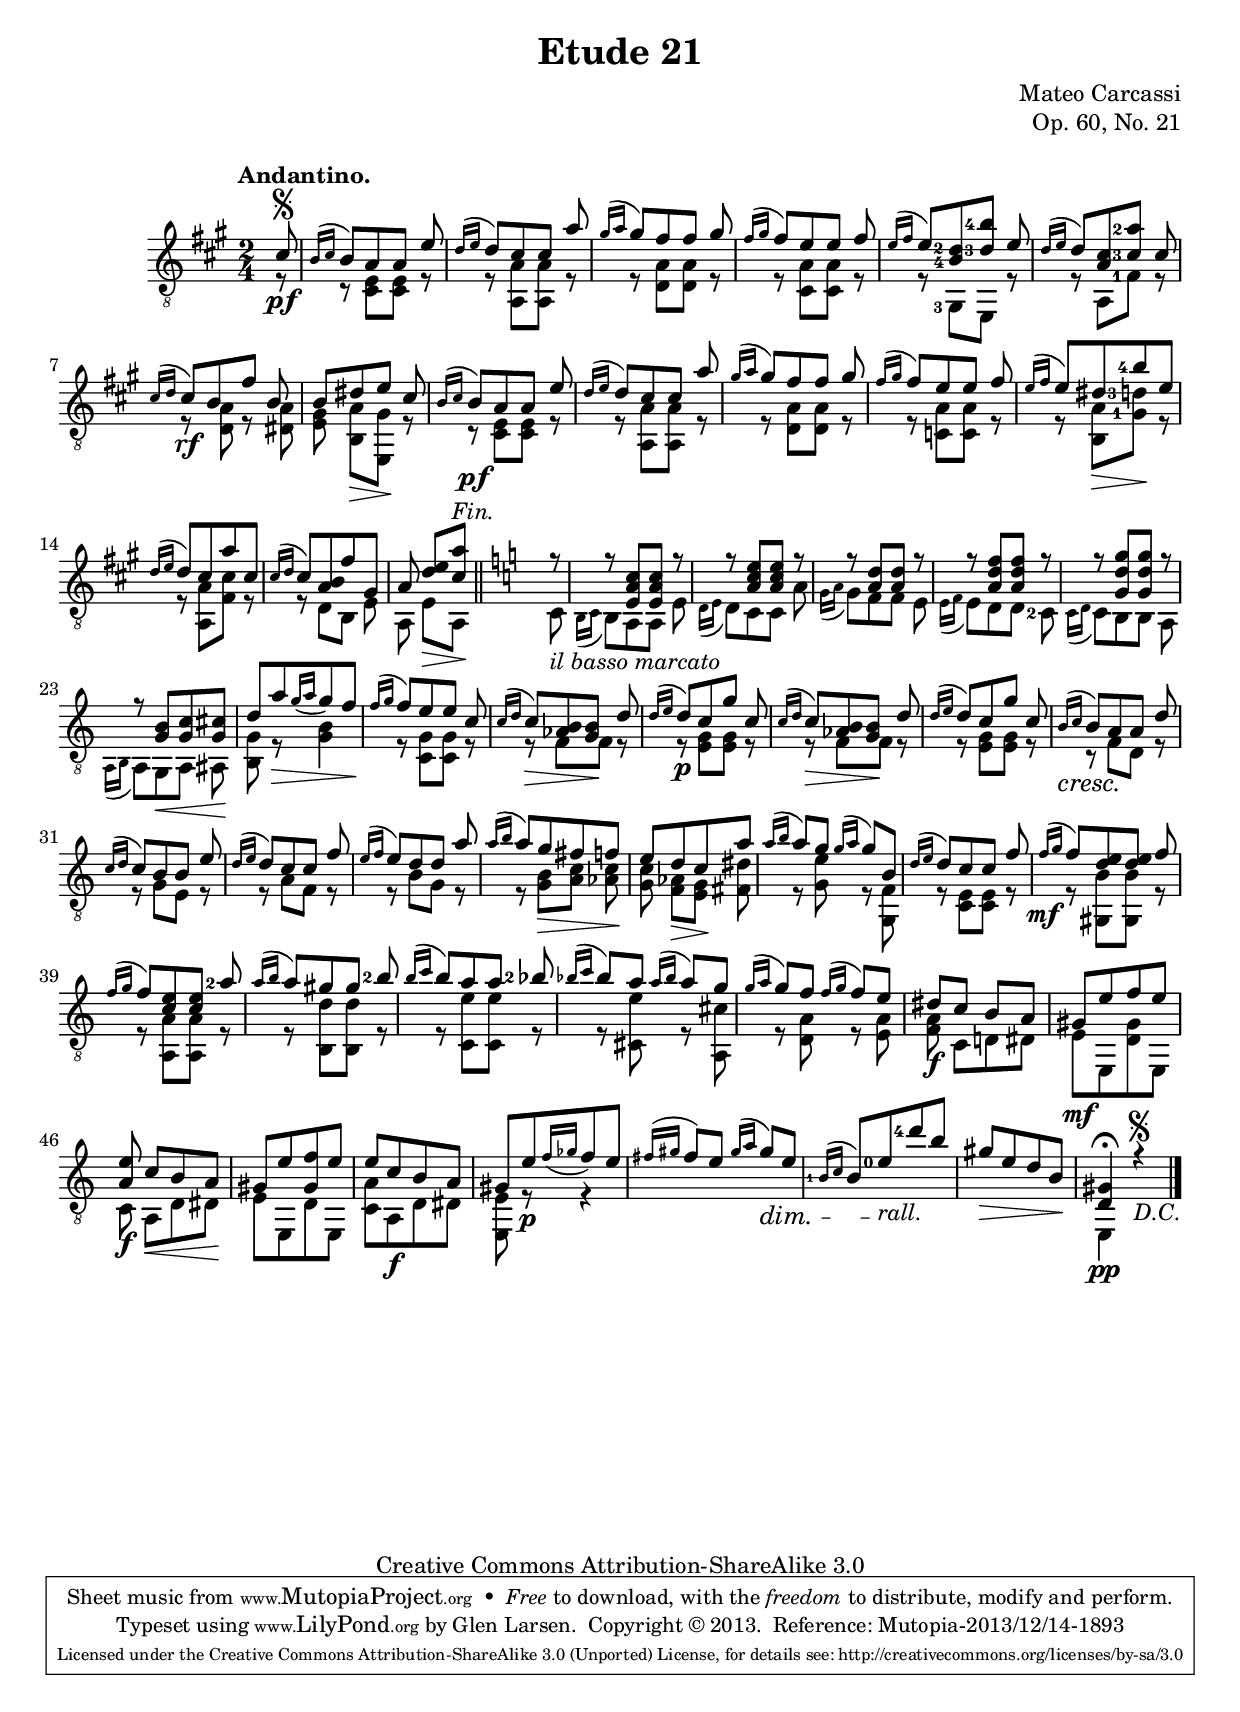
\version "2.16.2"
\header {
  title = "Etude 21"
  composer = "Mateo Carcassi"
  opus = "Op. 60, No. 21"
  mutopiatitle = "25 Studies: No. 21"
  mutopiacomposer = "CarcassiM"
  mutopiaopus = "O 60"
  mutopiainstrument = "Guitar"
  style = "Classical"
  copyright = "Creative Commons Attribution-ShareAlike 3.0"
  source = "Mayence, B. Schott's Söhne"
  % From Boije 94
  date = "1853"
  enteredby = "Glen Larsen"
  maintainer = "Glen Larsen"
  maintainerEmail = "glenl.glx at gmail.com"

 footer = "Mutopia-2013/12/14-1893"
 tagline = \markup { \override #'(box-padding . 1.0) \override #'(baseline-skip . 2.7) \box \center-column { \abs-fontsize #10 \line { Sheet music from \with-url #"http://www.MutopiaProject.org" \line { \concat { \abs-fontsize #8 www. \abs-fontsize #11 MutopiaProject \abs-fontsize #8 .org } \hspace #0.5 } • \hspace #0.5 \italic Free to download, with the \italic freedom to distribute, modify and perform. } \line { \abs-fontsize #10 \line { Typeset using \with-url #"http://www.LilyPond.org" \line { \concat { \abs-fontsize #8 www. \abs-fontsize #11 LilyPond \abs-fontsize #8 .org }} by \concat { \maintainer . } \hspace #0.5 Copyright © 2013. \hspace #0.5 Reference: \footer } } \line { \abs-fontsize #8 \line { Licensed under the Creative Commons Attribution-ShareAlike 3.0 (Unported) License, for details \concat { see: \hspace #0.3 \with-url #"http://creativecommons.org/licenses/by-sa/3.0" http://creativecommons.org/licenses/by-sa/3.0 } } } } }
}

pf = #(make-dynamic-script "pf")
rf = #(make-dynamic-script "rf")
gpos = #(define-music-function (parser location text) (string?)
	 #{ \mark\markup{\teeny\italic #text } #})

\paper {
  % add space between composer/opus markup and first staff
  markup-system-spacing #'padding = #3
  % add a little space between composer and opus
  markup-markup-spacing #'padding = #1.2
  top-margin = #8
  bottom-margin = #10
}

\layout {
  \context {
    \Voice
    \override StringNumber #'stencil = ##f
  }
  \context {
    \Staff
    \override Fingering #'staff-padding = #'()
    \override Fingering #'add-stem-support = ##t
    \mergeDifferentlyDottedOn
    \mergeDifferentlyHeadedOn
  }
  \context {
    \Dynamics
    \override DynamicTextSpanner #'style = #'none
  }
}

upperVoice = \relative c' {
  \voiceOne
  \set fingeringOrientations = #'(left)
  \key a \major
  \tempo "Andantino."
  
  \set Timing.beamExceptions = #'()
  \set Timing.baseMoment = #(ly:make-moment 1 8)
  \set Voice.beatStructure = #'(3 1)

  \partial 8 { cis8\pf\segno } |
  \acciaccatura { b16[ cis] } b8 a a e' |
  \acciaccatura { d16[ e] } d8 cis cis a' |
  \acciaccatura { gis16[ a] } gis8 fis fis gis |
  \acciaccatura { fis16[ gis] } fis8 e e fis |
  \acciaccatura { e16[ fis] } e8 <d-2 b-4> <d-3 b'-4> e |

  \acciaccatura { d16[ e] } d8 <a cis> <cis-3 a'-2> cis |
  \acciaccatura { cis16[ d] } cis8\rf b fis' b, |
  b8 dis\> e\! cis |
  \acciaccatura { b16[ cis] } b8\pf a a e' |
  \acciaccatura { d16[ e] } d8 cis cis a' |
  \acciaccatura { gis16[ a] } gis8 fis fis gis |

  \acciaccatura { fis16[ gis] } fis8 e e fis |
  \set Voice.beatStructure = #'(4)
  \acciaccatura { e16[ fis] } e8 dis\> <b'-4>\! e, |
  \acciaccatura { d16[ e] } d8 cis a' cis, |
  \acciaccatura { cis16[ d] } cis8 <a b> fis' gis, |
  \set Timing.measureLength = #(ly:make-moment 3 8)
  \set Voice.beatStructure = #'(1 2)
  a8 <d e>\> <a' cis,>\!^\markup{\italic{"Fin."}} \bar "||"
  \set Timing.measureLength = #(ly:make-moment 1 8)
  \key c \major
%  r8_\markup{\italic{\column{"il basso" "marcato"}}} |
  r8_\markup{\italic{"il basso marcato"}} |

  \set Timing.measureLength = #(ly:make-moment 2 4)
  \set Voice.beatStructure = #'(4)
  r8 <c, a e> q r |
  r8 <e c a> q r |
  r8 <d a> q r |
  r8 <f d a> q r |
  r8 <g d g,> q r |
  r8 <b, g>\< <c g> <cis g>\! |

  d8[ a'\> \once\slurDown\acciaccatura{g16[ a]} g8 f]\! |
  \set Voice.beatStructure = #'(3 1)
  \acciaccatura{f16[ g]} f8 e e c |
  \acciaccatura{c16[ d]} c8\> <aes b> <b g>\! d |
  \acciaccatura{d16[ e]} d8\p c g' c,|
  \acciaccatura{c16[ d]} c8\> <aes b> <b g>\! d |
  \acciaccatura{d16[ e]} d8 c g' c, |

  \acciaccatura{b16[\cresc c]} b8 a\! a d |
  \acciaccatura{c16[ d]} c8 b b e |
  \acciaccatura{d16[ e]} d8 c c f |
  \acciaccatura{e16[ f]} e8 d d a' |
  \set Voice.beatStructure = #'(4)
  \acciaccatura{a16[ b]} a8 g\> fis f\! |
  e8 d\> c\! a' |

  \acciaccatura{a16[ b]} a8 g \acciaccatura{g16[ a]} g8 b, |
  \set Voice.beatStructure = #'(3 1)
  \acciaccatura{d16[ e]} d8 c c f |
  \acciaccatura{f16\mf[ g]} f8 <d e> q f |
  \acciaccatura{f16[ g]} f8 <e c> q <a-2> |
  \acciaccatura{a16[ b]} a8 gis gis <b-2> |
  \acciaccatura{b16[ c]} b8 a a <bes-2> |

  \set Voice.beatStructure = #'(2 2)
  \acciaccatura{bes16[ c]} bes8 a \acciaccatura{a16[ bes]} a8 g |
  \acciaccatura{g16[ a]} g8 f \acciaccatura{f16[ g]} f8 e |
  dis8\f c b a |
  \set Voice.beatStructure = #'(4)
  gis8\mf e' f e |
  <e a,>8\f c\<[ b a\!] |
  gis8 e' <f gis,> e |

  e8 c\f b a |
  gis8[ e'\p \once\slurDown\acciaccatura{f16[ ges]} f8 e] |
  \acciaccatura{fis16[ gis]} fis8 e \acciaccatura{gis16[ a]} gis8\dim e |
  \acciaccatura{<b-1>16[ c]} b8 <e-0>\!_\markup{\italic{"rall."}} <d'-4> b |
  gis8\> e d b\! |
  <gis d>4\fermata\pp r_\markup{\italic{"D.C."}}^\segno |

  \bar "|."
}

lowerVoice = \relative c {
  \voiceTwo
  \set fingeringOrientations = #'(left)
  \set Voice.beatStructure = #'(1 2 1)

  \partial 8 { r8 } |
  r8 <e cis> q r |
  r8 <a a,> q r |
  r8 <a d,> q r |
  r8 <a cis,> q r |
  r8 <gis,-3> e r |

  r8 a <fis'-1> r |
  r8 <d a'> r <dis a'> |
  <e gis>8 <a b,> <gis e,> r |
  r8 <e cis> q r |
  r8 <a a,> q r |
  r8 <a d,> q r |

  r8 <a c,> q r |
  r8 <a b,> <d-3 gis,-1> r |
  r8 <a a,> <cis fis,> r |
  r8 d, b e |
  a,8 e' a,
  % key change
  c8 |

  \set Voice.beatStructure = #'(3 1)
  \acciaccatura{ b16[ c] } b8 a a e' |
  \acciaccatura{ d16[ e] } d8 c c a' |
  \acciaccatura{ g16[ a] } g8 f f e |
  \acciaccatura{ e16[ f] } e8 d d <c-2> |
  \acciaccatura{ c16[ d] } c8 b b a |
  \acciaccatura{ a16[ b] } a8 g a ais |

  \set Voice.beatStructure = #'(1 2 1)
  <g' b,>8 r <b g>4 |
  r8 <g c,> q r |
  r8 f f r |
  r8 <g e> q r |
  r8 f f r |
  r <g e> q r |

  r8 f d r |
  r8 g e r |
  r8 a f r |
  r8 b g r |
  r8 <b g> <a c> <aes c> |
  <g c>8 <f aes> <e g> <fis dis'> |

  r8 <g e'> r <f g,> |
  r8 <e c> q r |
  r8 <gis, b'> q r |
  r8 <a a'> q r |
  r8 <b d'> q r |
  r8 <c e'> q r |

  r8 <cis e'> r <a cis'> |
  r8 <d a'> r <e a> |
  <f a>8 c[ d! dis] |
  e8[ e, <d' gis> e,] |
  c'8 a[ d dis] |
  \set Voice.beatStructure = #'(4)
  e8 e, d' e, |

  <c' a'>8 a d dis |
  <e e,>8 r r4 |
  s2*3
  e,4 s |
}


\score {
  <<
    \new Staff = "Guitar"
    <<
      \set Staff.midiInstrument = #"acoustic guitar (nylon)"
      \time 2/4
      \clef "treble_8"
      \context Voice = "upperVoice" \upperVoice
      \context Voice = "lowerVoice" \lowerVoice
    >>
  >>
  \layout { }
  \midi {
    \context {
      \Voice
      \remove "Dynamic_performer"
    }
    \tempo 4 = 100
  }
}
